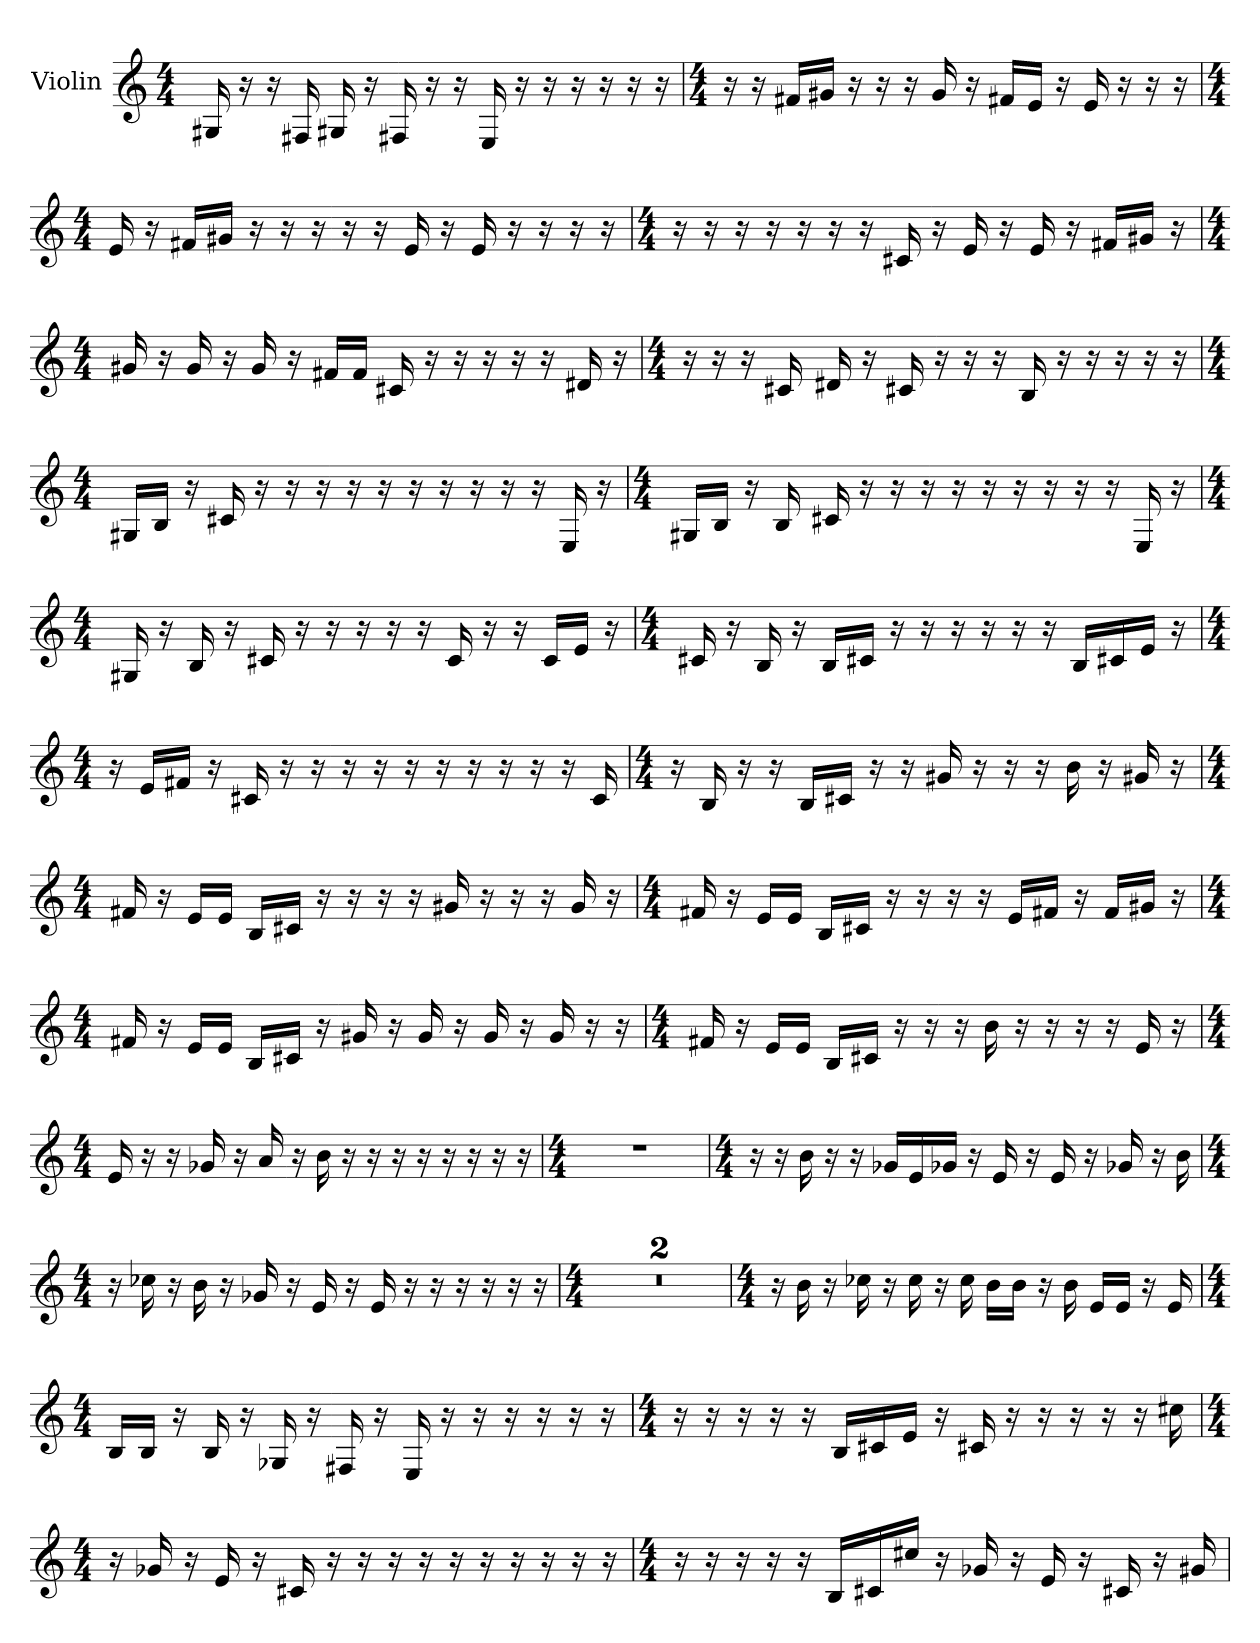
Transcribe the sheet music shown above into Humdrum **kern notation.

**kern
*part1
*staff1
*I"Violin
*I'Vln
*M4/4
=
16G#X
16r
16r
16F#X
16G#X
16r
16F#X
16r
16r
16E
16r
16r
16r
16r
16r
16r
=
*M4/4
16r
16r
16f#XLL
16g#XJJ
16r
16r
16r
16g#
16r
16f#XLL
16eJJ
16r
16e
16r
16r
16r
=
*M4/4
16e
16r
16f#XLL
16g#XJJ
16r
16r
16r
16r
16r
16e
16r
16e
16r
16r
16r
16r
=
*M4/4
16r
16r
16r
16r
16r
16r
16r
16c#X
16r
16e
16r
16e
16r
16f#XLL
16g#XJJ
16r
=
*M4/4
16g#X
16r
16g#
16r
16g#
16r
16f#XLL
16f#JJ
16c#X
16r
16r
16r
16r
16r
16d#X
16r
=
*M4/4
16r
16r
16r
16c#X
16d#X
16r
16c#X
16r
16r
16r
16B
16r
16r
16r
16r
16r
=
*M4/4
16G#XLL
16BJJ
16r
16c#X
16r
16r
16r
16r
16r
16r
16r
16r
16r
16r
16E
16r
=
*M4/4
16G#XLL
16BJJ
16r
16B
16c#X
16r
16r
16r
16r
16r
16r
16r
16r
16r
16E
16r
=
*M4/4
16G#X
16r
16B
16r
16c#X
16r
16r
16r
16r
16r
16c#
16r
16r
16c#LL
16eJJ
16r
=
*M4/4
16c#X
16r
16B
16r
16BLL
16c#XJJ
16r
16r
16r
16r
16r
16r
16BLL
16c#X
16eJJ
16r
=
*M4/4
16r
16eLL
16f#XJJ
16r
16c#X
16r
16r
16r
16r
16r
16r
16r
16r
16r
16r
16c#
=
*M4/4
16r
16B
16r
16r
16BLL
16c#XJJ
16r
16r
16g#X
16r
16r
16r
16b
16r
16g#X
16r
=
*M4/4
16f#X
16r
16eLL
16eJJ
16BLL
16c#XJJ
16r
16r
16r
16r
16g#X
16r
16r
16r
16g#
16r
=
*M4/4
16f#X
16r
16eLL
16eJJ
16BLL
16c#XJJ
16r
16r
16r
16r
16eLL
16f#XJJ
16r
16f#LL
16g#XJJ
16r
=
*M4/4
16f#X
16r
16eLL
16eJJ
16BLL
16c#XJJ
16r
16g#X
16r
16g#
16r
16g#
16r
16g#
16r
16r
=
*M4/4
16f#X
16r
16eLL
16eJJ
16BLL
16c#XJJ
16r
16r
16r
16b
16r
16r
16r
16r
16e
16r
=
*M4/4
16e
16r
16r
16g-X
16r
16a
16r
16b
16r
16r
16r
16r
16r
16r
16r
16r
=
*M4/4
1r
=
*M4/4
16r
16r
16b
16r
16r
16g-XLL
16e
16g-XJJ
16r
16e
16r
16e
16r
16g-X
16r
16b
=
*M4/4
16r
16cc-X
16r
16b
16r
16g-X
16r
16e
16r
16e
16r
16r
16r
16r
16r
16r
=
*M4/4
1r
=
*M4/4
1r
=
*M4/4
16r
16b
16r
16cc-X
16r
16cc-
16r
16cc-
16bLL
16bJJ
16r
16b
16eLL
16eJJ
16r
16e
=
*M4/4
16BLL
16BJJ
16r
16B
16r
16G-X
16r
16F#X
16r
16E
16r
16r
16r
16r
16r
16r
=
*M4/4
16r
16r
16r
16r
16r
16BLL
16c#X
16eJJ
16r
16c#X
16r
16r
16r
16r
16r
16cc#X
=
*M4/4
16r
16g-X
16r
16e
16r
16c#X
16r
16r
16r
16r
16r
16r
16r
16r
16r
16r
=
*M4/4
16r
16r
16r
16r
16r
16BLL
16c#X
16cc#XJJ
16r
16g-X
16r
16e
16r
16c#X
16r
16g#X
=
*-
